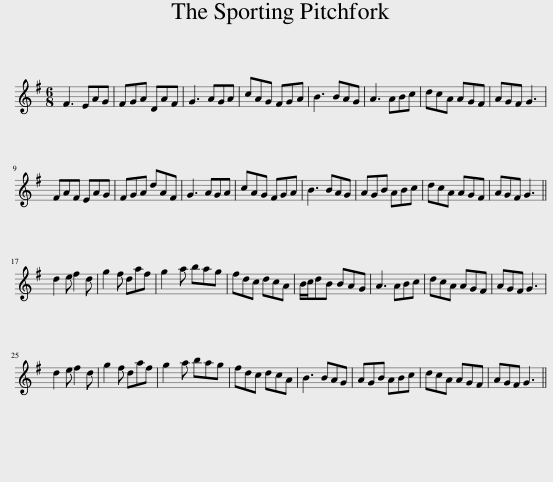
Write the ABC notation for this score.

X:1
L:1/8
M:6/8
I:linebreak $
K:G
V:1 treble
V:1
 F3 EAG | FGA DAF | G3 AGA | cAG FGA | B3 BAG | %5
 A3 ABc | dcA AGF | AGF G3 |$ FAF EAG | FGA dAF | %10
 G3 AGA | cAG FGA | B3 BAG | AGB ABc | dcA AGF | %15
 AGF G3 ||$ d2 e f2 d | g2 f daf | g2 a bag | fdc dcA | %20
 B/c/dB BAG | A3 ABc | dcA AGF | AGF G3 |$ d2 e f2 d | %25
 g2 f daf | g2 a bag | fdc dcA | B3 BAG | AGB ABc | %30
 dcA AGF | AGF G3 || %32
